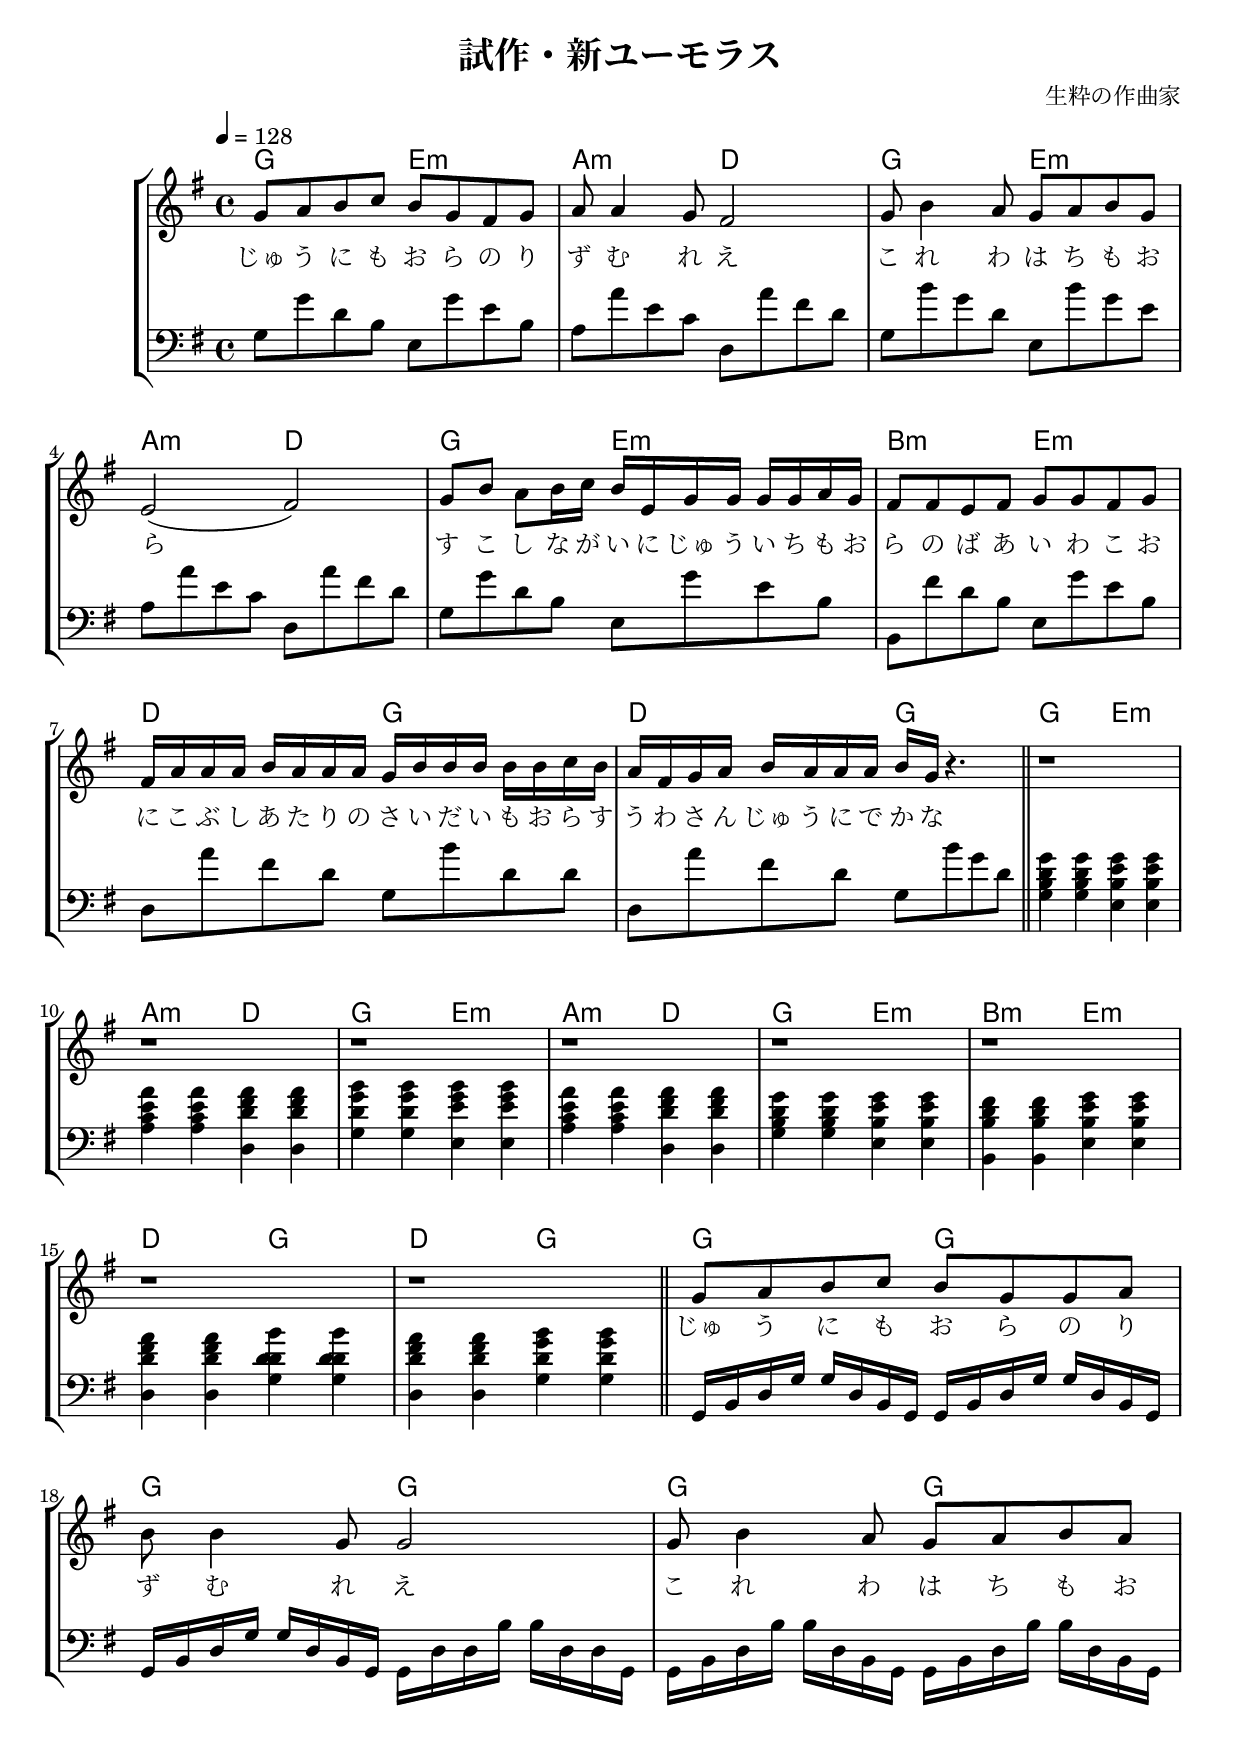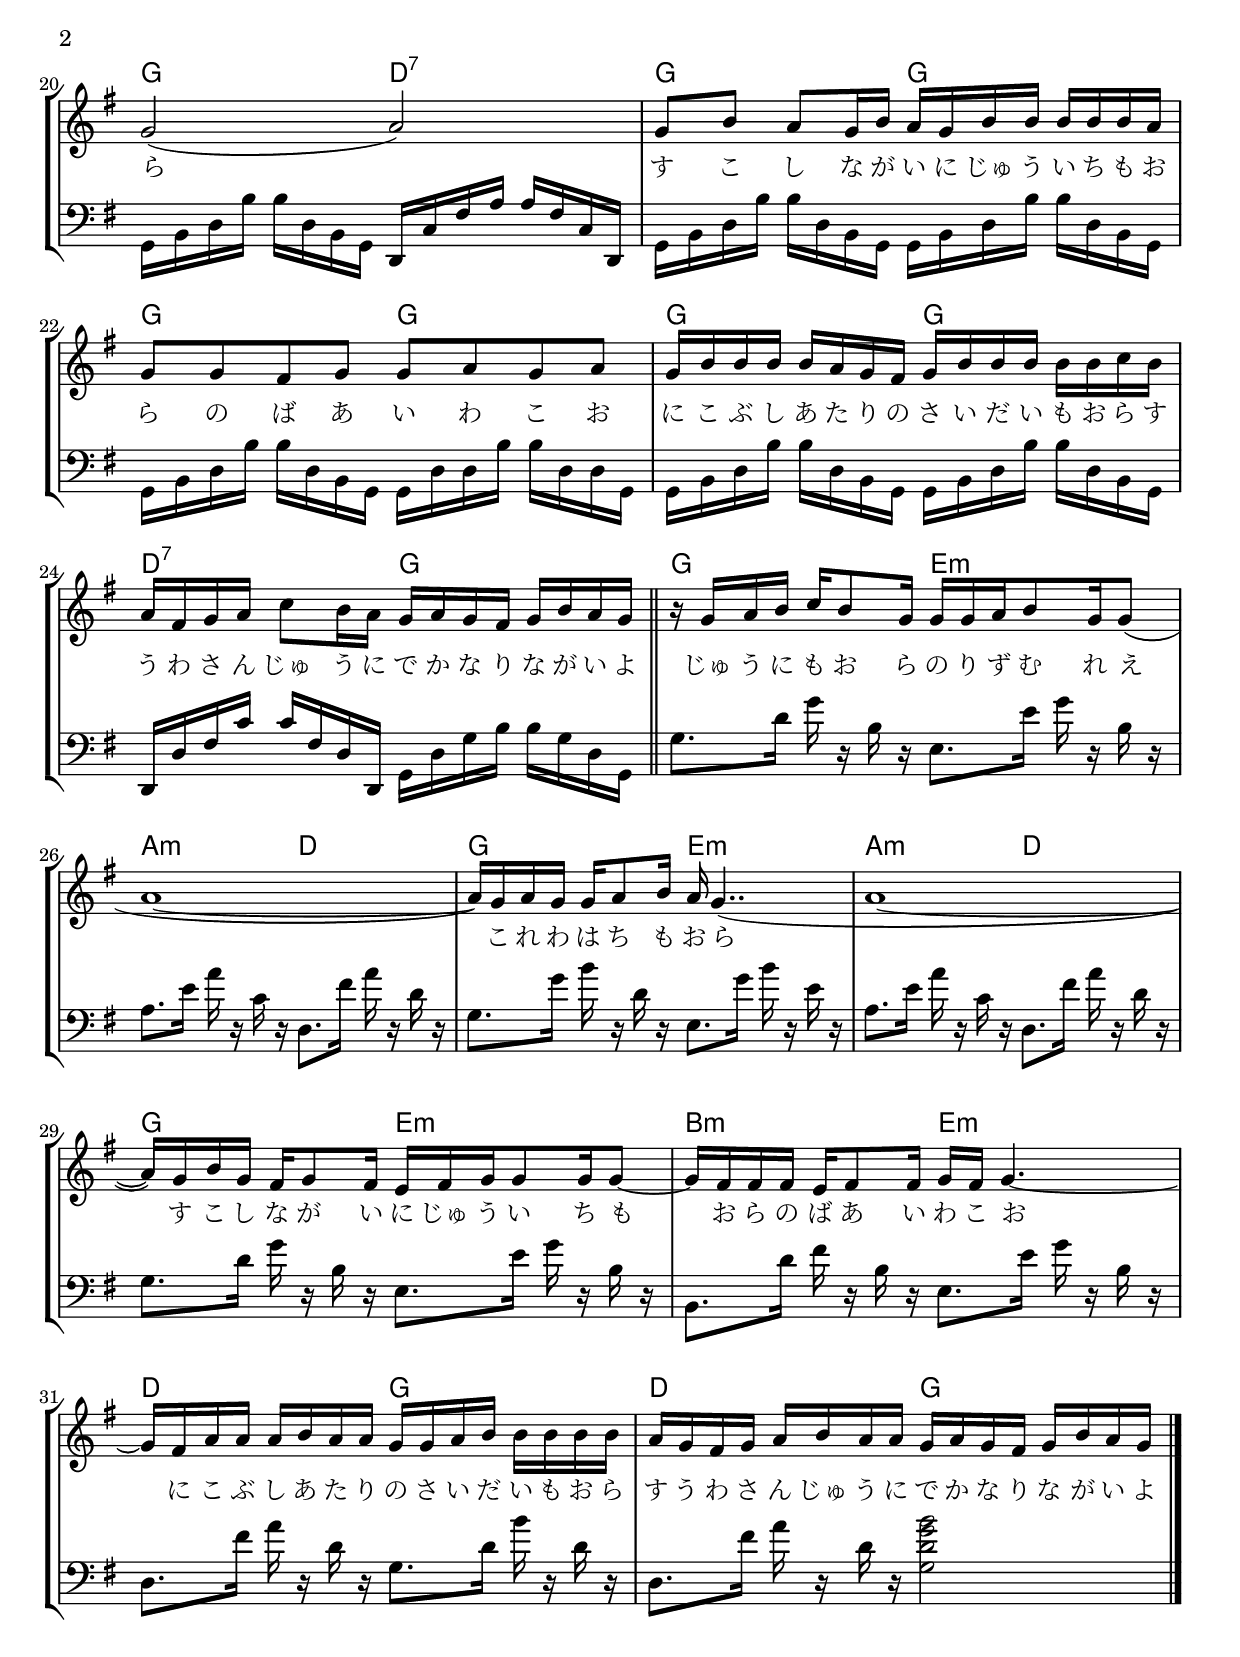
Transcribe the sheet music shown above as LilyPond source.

\version "2.12.1"

\header {
	title = \markup {試作・新ユーモラス}
	composer = \markup \center-column {生粋の作曲家}
}

harmony = \chordmode {
	g2 e:m a:m d g e:m a:m d g e:m b:m e:m d g d g 

	g e:m a:m d g e:m a:m d g e:m b:m e:m d g d g 

	g g g g g g g d:7 g g g g g g d:7 g 

	g e:m a:m d g e:m a:m d g e:m b:m e:m d g d g 
}

melody = {
	\set Staff.midiInstrument = #"mmi0.34"
		\key g \major
	\tempo 4 = 128
 g'8  a'8  b'8  c''8  b'8  g'8  fis'8  g'8 
	a'8  a'4  g'8  fis'2 
	g'8  b'4  a'8  g'8  a'8  b'8  g'8 
	e'2  (fis'2) 
	g'8  b'8  a'8  b'16  c''16  b'16  e'16  g'16  g'16  g'16  g'16  a'16  g'16 
	fis'8  fis'8  e'8  fis'8  g'8  g'8  fis'8  g'8 
	fis'16  a'16  a'16  a'16  b'16  a'16  a'16  a'16  g'16  b'16  b'16  b'16  b'16  b'16  c''16  b'16 
	a'16  fis'16  g'16  a'16  b'16  a'16  a'16  a'16  b'16  g'16  	r4. 	r1 | r1 | r1 | r1 | r1 | r1 | r1 | r1   
	\set Staff.midiInstrument = #"mmi0.34"
	 g'8  a'8  b'8  c''8  b'8  g'8  g'8  a'8 
	b'8  b'4  g'8  g'2 
	g'8  b'4  a'8  g'8  a'8  b'8  a'8 
	g'2  (a'2) 
	g'8  b'8  a'8  g'16  b'16  a'16  g'16  b'16  b'16  b'16  b'16  b'16  a'16 
	g'8  g'8  fis'8  g'8  g'8  a'8  g'8  a'8 
	g'16  b'16  b'16  b'16  b'16  a'16  g'16  fis'16  g'16  b'16  b'16  b'16  b'16  b'16  c''16  b'16 
	a'16  fis'16  g'16  a'16  c''8  b'16  a'16  g'16  a'16  g'16  fis'16  g'16  b'16  a'16  g'16
	\set Staff.midiInstrument = #"mmi0.34"
	r16 g'16  a'16  b'16  c''16  b'8  g'16  g'16  g'16  a'16  b'8  g'16  g'8 
	(a'1~ 
	a'16)  g'16  a'16  g'16  g'16  a'8  b'16  a'16  g'4.. 
	(a'1~ 
	a'16)  g'16  b'16  g'16  fis'16  g'8  fis'16  e'16  fis'16  g'16  g'8  g'16  g'8~ 
	g'16  fis'16  fis'16  fis'16  e'16  fis'8  fis'16  g'16  fis'16  g'4.~ 
	g'16  fis'16  a'16  a'16  a'16  b'16  a'16  a'16  g'16  g'16  a'16  b'16  b'16  b'16  b'16  b'16 
	a'16  g'16  fis'16  g'16  a'16  b'16  a'16  a'16  g'16  a'16  g'16  fis'16  g'16  b'16  a'16  g'16
	\bar "|."
}

words = \lyricmode {
	じゅ  う  に  も  お  ら  の  り  ず  む  れ  え  こ  れ  わ  は  ち  も  お  ら  す  こ  し  な  が  い  に  じゅ  う  い  ち  も  お  ら  の  ば  あ  い  わ  こ  お  に  こ  ぶ  し  あ  た  り  の  さ  い  だ  い  も  お  ら  す  う  わ  さ  ん  じゅ  う  に  で  か  な  
	
	じゅ  う  に  も  お  ら  の  り  ず  む  れ  え  こ  れ  わ  は  ち  も  お  ら  す  こ  し  な  が  い  に  じゅ  う  い  ち  も  お  ら  の  ば  あ  い  わ  こ  お  に  こ  ぶ  し  あ  た  り  の  さ  い  だ  い  も  お  ら  す  う  わ  さ  ん  じゅ  う  に  で  か  な  り  な  が  い  よ  
	じゅ  う  に  も  お  ら  の  り  ず  む  れ  え  こ  れ  わ  は  ち  も  お  ら  す  こ  し  な  が  い  に  じゅ  う  い  ち  も  お  ら  の  ば  あ  い  わ  こ  お  に  こ  ぶ  し  あ  た  り  の  さ  い  だ  い  も  お  ら  す  う  わ  さ  ん  じゅ  う  に  で  か  な  り  な  が  い  よ  
}

tempochange = {
	\tempo 4 = 128
	r1 | r1 | r1 | r1 | r1 | r1 | r1 | r1 \bar "||"
	\tempo 4 = 128
	r1 | r1 | r1 | r1 | r1 | r1 | r1 | r1 \bar "||"
	\tempo 4 = 128
	r1 | r1 | r1 | r1 | r1 | r1 | r1 | r1 \bar "||"
	\tempo 4 = 128
	r1 | r1 | r1 | r1 | r1 | r1 | r1 | r1 \bar "|."
}

mainacc = {
	\clef bass
	\set Staff.midiInstrument = #"Acoustic Bass"
	\key g \major
	\tempo 4 = 128
	g8 g' d' b
	e8 g' e' b
	a8 a' e' c'
	d8 a' fis' d'
	g8 b' g' d'
	e8 b' g' e'
	a8 a' e' c'
	d8 a' fis' d'
	g8 g' d' b
	e8 g' e' b
	b,8 fis' d' b
	e8 g' e' b
	d8 a' fis' d'
	g8 b' d' d'
	d8 a' fis' d'
	g8 b' g' d'
	\bar "||"

	\set Staff.midiInstrument = #"Electric Bass (finger)"
	<g b d' g'>4 <g b d' g'>4
	<e b e' g'>4 <e b e' g'>4
	<a c' e' a'>4 <a c' e' a'>4
	<d d' fis' a'>4 <d d' fis' a'>4
	<g d' g' b'>4 <g d' g' b'>4
	<e e' g' b'>4 <e e' g' b'>4
	<a c' e' a'>4 <a c' e' a'>4
	<d d' fis' a'>4 <d d' fis' a'>4
	<g b d' g'>4 <g b d' g'>4
	<e b e' g'>4 <e b e' g'>4
	<b, b d' fis'>4 <b, b d' fis'>4
	<e b e' g'>4 <e b e' g'>4
	<d d' fis' a'>4 <d d' fis' a'>4
	<g d' d' b'>4 <g d' d' b'>4
	<d d' fis' a'>4 <d d' fis' a'>4
	<g d' g' b'>4 <g d' g' b'>4
	\bar "||"

	\set Staff.midiInstrument = #"Electric Bass (pick)"
	g,16 b, d g g d b, g,
	g,16 b, d g g d b, g,
	g,16 b, d g g d b, g,
	g,16 d d b b d d g,
	g,16 b, d b b d b, g,
	g,16 b, d b b d b, g,
	g,16 b, d b b d b, g,
	d,16 c fis a a fis c d,
	g,16 b, d b b d b, g,
	g,16 b, d b b d b, g,
	g,16 b, d b b d b, g,
	g,16 d d b b d d g,
	g,16 b, d b b d b, g,
	g,16 b, d b b d b, g,
	d,16 d fis c' c' fis d d,
	g,16 d g b b g d g,
	\bar "||"

	\set Staff.midiInstrument = #"Acoustic Bass"
	g8. d'16 g'16 r16 b16 r16
	e8. e'16 g'16 r16 b16 r16
	a8. e'16 a'16 r16 c'16 r16
	d8. fis'16 a'16 r16 d'16 r16
	g8. g'16 b'16 r16 d'16 r16
	e8. g'16 b'16 r16 e'16 r16
	a8. e'16 a'16 r16 c'16 r16
	d8. fis'16 a'16 r16 d'16 r16
	g8. d'16 g'16 r16 b16 r16
	e8. e'16 g'16 r16 b16 r16
	b,8. d'16 fis'16 r16 b16 r16
	e8. e'16 g'16 r16 b16 r16
	d8. fis'16 a'16 r16 d'16 r16
	g8. d'16 b'16 r16 d'16 r16
	d8. fis'16 a'16 r16 d'16 r16
	<g d' g' b'>2
	\bar "|."
}

subacc = {
	\clef bass
	\set Staff.midiInstrument = #"Synth Bass 1"
	\key g \major
	\tempo 4 = 128
	<g b d' g'>2
	<e b e' g'>2
	<a c' e' a'>2
	<d d' fis' a'>2
	<g d' g' b'>2
	<e e' g' b'>2
	<a c' e' a'>2
	<d d' fis' a'>2
	<g b d' g'>2
	<e b e' g'>2
	<b, b d' fis'>2
	<e b e' g'>2
	<d d' fis' a'>2
	<g d' d' b'>2
	<d d' fis' a'>2
	<g d' g' b'>2
	\bar "||"

	\set Staff.midiInstrument = #"Synth Bass 1"
	r2
	r2
	r2
	r2
	r2
	r2
	r2
	r2
	r2
	r2
	r2
	r2
	r2
	r2
	r2
	r2
	\bar "||"

	\set Staff.midiInstrument = #"Fretless Bass"
	<g, b, d g>2
	<g, b, d g>2
	<g, b, d g>2
	<g, d d b>2
	<g, b, d b>2
	<g, b, d b>2
	<g, b, d b>2
	<d, c fis a>2
	<g, b, d b>2
	<g, b, d b>2
	<g, b, d b>2
	<g, d d b>2
	<g, b, d b>2
	<g, b, d b>2
	<d, d fis c'>2
	<g, d g b>2
	\bar "||"

	\set Staff.midiInstrument = #"Electric Bass (finger)"
	<g b d' g'>2
	<e b e' g'>2
	<a c' e' a'>2
	<d d' fis' a'>2
	<g d' g' b'>2
	<e e' g' b'>2
	<a c' e' a'>2
	<d d' fis' a'>2
	<g b d' g'>2
	<e b e' g'>2
	<b, b d' fis'>2
	<e b e' g'>2
	<d d' fis' a'>2
	<g d' d' b'>2
	<d d' fis' a'>2
	<g d' g' b'>2
	\bar "|."
}

percA = {
	\drummode {
	r1 |r1 |r1 |r1 |r1 |r1 |r1 |r1 \bar "||"
	r1 |r1 |r1 |r1 |r1 |r1 |r1 |r1 \bar "||"
	r1 |r1 |r1 |r1 |r1 |r1 |r1 |r1 \bar "||"
	r1 |r1 |r1 |r1 |r1 |r1 |r1 |r1 \bar "|."
	}
}

percB = {
	\drummode {
	r1 |r1 |r1 |r1 |r1 |r1 |r1 |r1 \bar "||"
	r1 |r1 |r1 |r1 |r1 |r1 |r1 |r1 \bar "||"
	r1 |r1 |r1 |r1 |r1 |r1 |r1 |r1 \bar "||"
	r1 |r1 |r1 |r1 |r1 |r1 |r1 |r1 \bar "|."
	}
}

percC = {
	\drummode {
	r1 |r1 |r1 |r1 |r1 |r1 |r1 |r1 \bar "||"
	r1 |r1 |r1 |r1 |r1 |r1 |r1 |r1 \bar "||"
	r1 |r1 |r1 |r1 |r1 |r1 |r1 |r1 \bar "||"
	r1 |r1 |r1 |r1 |r1 |r1 |r1 |r1 \bar "|."
	}
}

percD = {
	\drummode {
	r1 |r1 |r1 |r1 |r1 |r1 |r1 |r1 \bar "||"
	r1 |r1 |r1 |r1 |r1 |r1 |r1 |r1 \bar "||"
	r1 |r1 |r1 |r1 |r1 |r1 |r1 |r1 \bar "||"
	r1 |r1 |r1 |r1 |r1 |r1 |r1 |r1 \bar "|."
	}
}

percE = {
	\drummode {
	r1 |r1 |r1 |r1 |r1 |r1 |r1 |r1 \bar "||"
	r1 |r1 |r1 |r1 |r1 |r1 |r1 |r1 \bar "||"
	r1 |r1 |r1 |r1 |r1 |r1 |r1 |r1 \bar "||"
	r1 |r1 |r1 |r1 |r1 |r1 |r1 |r1 \bar "|."
	}
}

\score {
	<<
		\new StaffGroup <<
			\new ChordNames {\harmony}
			\new Voice = "melody" {\melody}
			\new Lyrics \lyricsto "melody" \words
			\new Staff = "mainacc" {\mainacc}
		>>
	>>
	\layout { }
}
